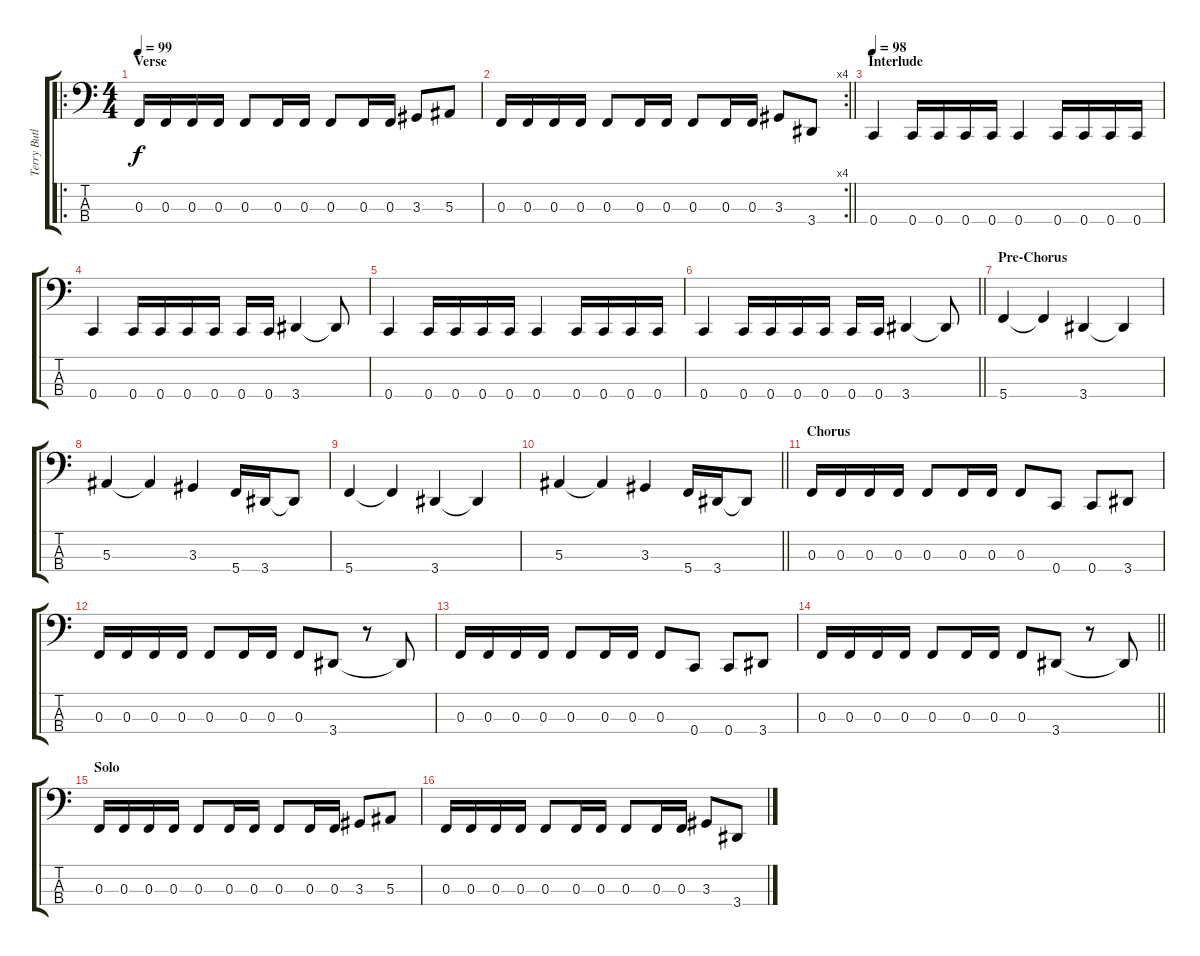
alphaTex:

\track ("Terry Butler" "Terry Butl") {instrument electricbassfinger}
\staff {score tabs}
\tuning (Eb2 Bb1 F1 C1) {hide}
\ro
\ts (4 4)
\section ("" "Verse")
\tempo 99
\clef f4
\ks c
0.3.16{dy f} 0.3.16 0.3.16 0.3.16 0.3.8 0.3.16 0.3.16 0.3.8 0.3.16 0.3.16 3.3.8 5.3.8 |
\rc 4
\barLineRight lightlight
0.3.16 0.3.16 0.3.16 0.3.16 0.3.8 0.3.16 0.3.16 0.3.8 0.3.16 0.3.16 3.3.8 3.4.8 |
\section ("" "Interlude")
\tempo 98
0.4.4 0.4.16 0.4.16 0.4.16 0.4.16 0.4.4 0.4.16 0.4.16 0.4.16 0.4.16 |
0.4.4 0.4.16 0.4.16 0.4.16 0.4.16 0.4.16 0.4.16 3.4.4 3.4{t}.8 |
0.4.4 0.4.16 0.4.16 0.4.16 0.4.16 0.4.4 0.4.16 0.4.16 0.4.16 0.4.16 |
\barLineRight lightlight
0.4.4 0.4.16 0.4.16 0.4.16 0.4.16 0.4.16 0.4.16 3.4.4 3.4{t}.8 |
\section ("" "Pre-Chorus")
5.4.4 5.4{t}.4 3.4.4 3.4{t}.4 |
5.3.4 5.3{t}.4 3.3.4 5.4.16 3.4.16 3.4{t}.8 |
5.4.4 5.4{t}.4 3.4.4 3.4{t}.4 |
\barLineRight lightlight
5.3.4 5.3{t}.4 3.3.4 5.4.16 3.4.16 3.4{t}.8 |
\section ("" "Chorus")
0.3.16 0.3.16 0.3.16 0.3.16 0.3.8 0.3.16 0.3.16 0.3.8 0.4.8 0.4.8 3.4.8 |
0.3.16 0.3.16 0.3.16 0.3.16 0.3.8 0.3.16 0.3.16 0.3.8 3.4.8 r.8 3.4{t}.8 |
0.3.16 0.3.16 0.3.16 0.3.16 0.3.8 0.3.16 0.3.16 0.3.8 0.4.8 0.4.8 3.4.8 |
\barLineRight lightlight
0.3.16 0.3.16 0.3.16 0.3.16 0.3.8 0.3.16 0.3.16 0.3.8 3.4.8 r.8 3.4{t}.8 |
\section ("" "Solo")
0.3.16 0.3.16 0.3.16 0.3.16 0.3.8 0.3.16 0.3.16 0.3.8 0.3.16 0.3.16 3.3.8 5.3.8 |
0.3.16 0.3.16 0.3.16 0.3.16 0.3.8 0.3.16 0.3.16 0.3.8 0.3.16 0.3.16 3.3.8 3.4.8
